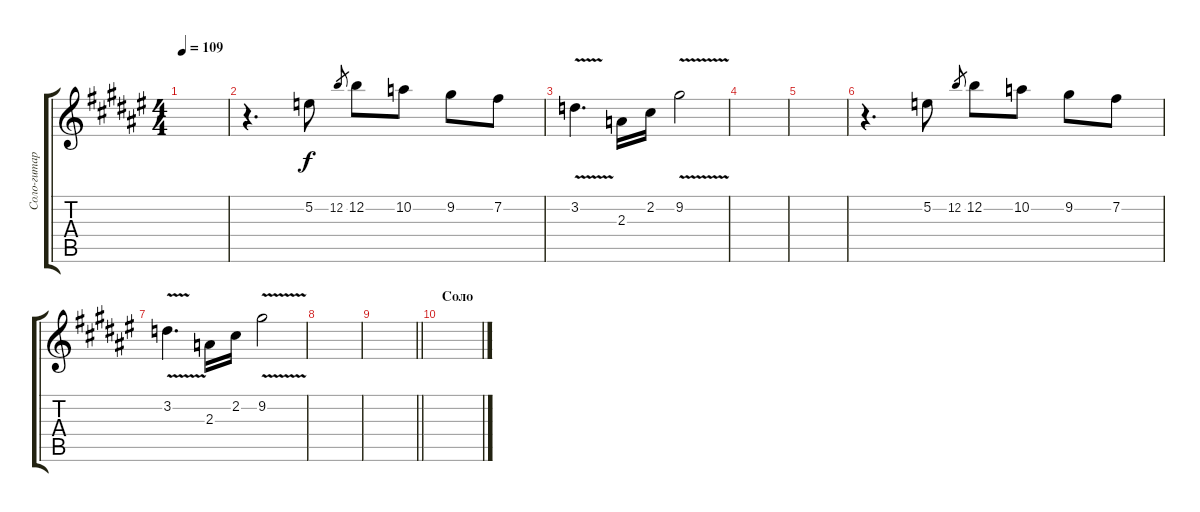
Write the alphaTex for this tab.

\track ("Соло-гитара (Р.Чуйков)" "Соло-гитар") {instrument distortionguitar}
\staff {score tabs}
\tuning (E4 B3 G3 D3 A2 E2) {hide}
\ts (4 4)
\tempo 109
\clef g2
\ks f#
|
r.4{d} 5.2.8 12.2.8{gr} 12.2.8 10.2.8 9.2.8 7.2.8 |
3.2{v}.4{d} 2.3.16 2.2.16 9.2{v}.2 |
|
|
r.4{d} 5.2.8 12.2.8{gr} 12.2.8 10.2.8 9.2.8 7.2.8 |
3.2{v}.4{d} 2.3.16 2.2.16 9.2{v}.2 |
|
\barLineRight lightlight
|
\section ("" "Соло")
